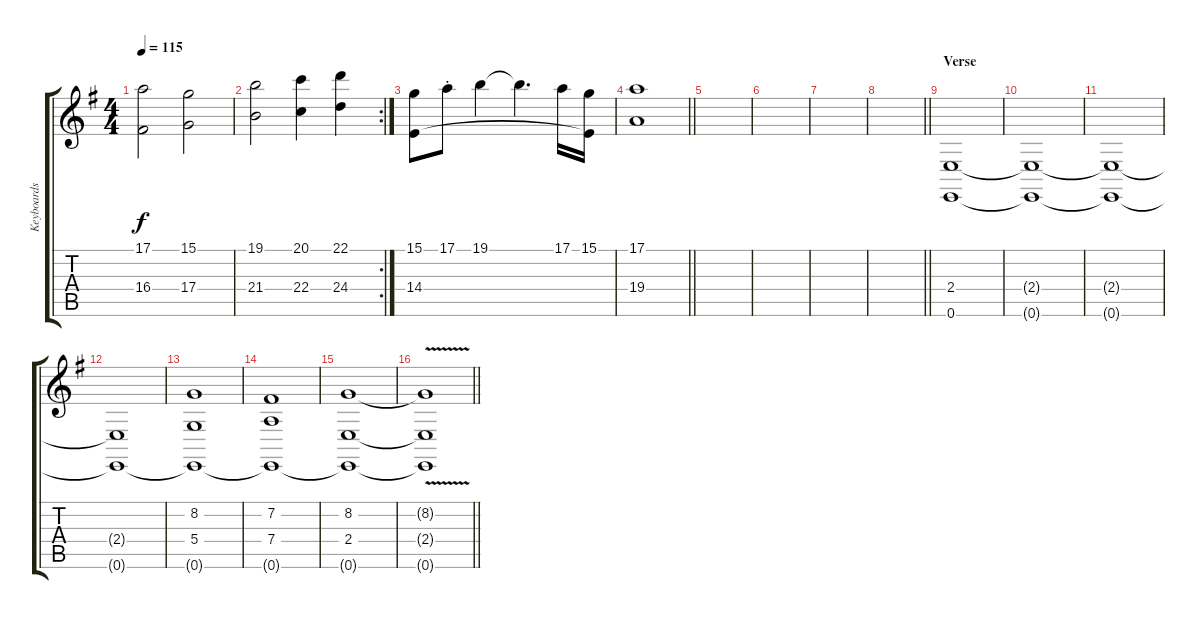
\track ("Keyboards" "Keyboards") {instrument tubularbells}
\staff {score tabs}
\tuning (E4 B3 G3 D3 A2 E2) {hide}
\ts (4 4)
\tempo 115
\clef g2
\ks eminor
(17.1 16.4).2{dy f} (15.1 17.4).2 |
\rc 2
(19.1 21.4).2 (20.1 22.4).4 (22.1 24.4).4 |
(15.1 14.4).8{volume 12 instrument stringensemble1} 17.1{st}.8 19.1.4 19.1{t}.4{d} 17.1.16 (15.1 14.4{t}).16 |
\barLineRight lightlight
(17.1 19.4).1 |
|
|
|
\barLineRight lightlight
|
\section ("" "Verse")
(2.4 0.6).1{volume 7 instrument synthvoice} |
(2.4{t} 0.6{t}).1 |
(2.4{t} 0.6{t}).1 |
(2.4{t} 0.6{t}).1 |
(8.2 5.4 0.6{t}).1 |
(7.2 7.4 0.6{t}).1 |
(8.2 2.4 0.6{t}).1 |
\barLineRight lightlight
(8.2{v t} 2.4{v t} 0.6{t}).1
